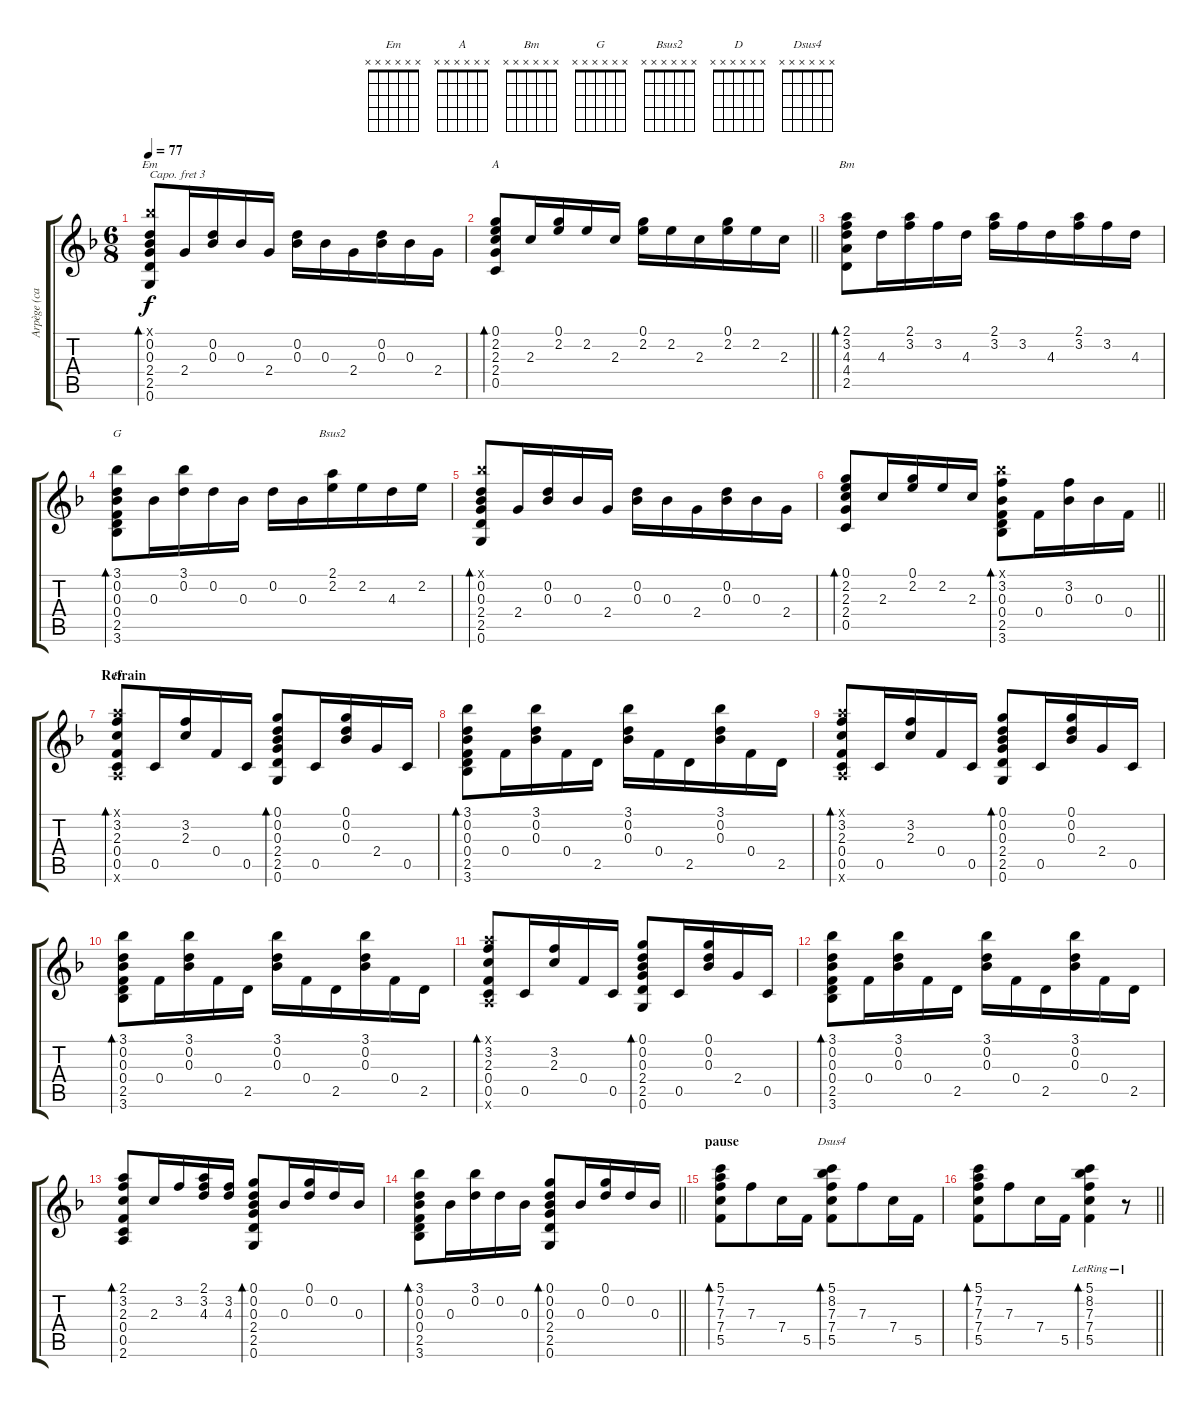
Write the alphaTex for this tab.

\track ("Arpège (capo 3)" "Arpège (ca") {instrument acousticguitarsteel}
\staff {score tabs}
\capo 3
\tuning (E4 B3 G3 D3 A2 E2) {hide}
\chord ("Em" x x x x x x)
\chord ("A" x x x x x x)
\chord ("Bm" x x x x x x)
\chord ("G" x x x x x x)
\chord ("Bsus2" x x x x x x)
\chord ("D" x x x x x x)
\chord ("Dsus4" x x x x x x)
\ts (6 8)
\tempo 77
\clef g2
\ks f
(3.1{x} 0.2 0.3 2.4 2.5 0.6).8{bd 60 ch "Em" dy f} 2.4.16 (0.2 0.3).16 0.3.16 2.4.16 (0.2 0.3).16 0.3.16 2.4.16 (0.2 0.3).16 0.3.16 2.4.16 |
\barLineRight lightlight
(0.1 2.2 2.3 2.4 0.5).8{bd 60 ch "A"} 2.3.16 (0.1 2.2).16 2.2.16 2.3.16 (0.1 2.2).16 2.2.16 2.3.16 (0.1 2.2).16 2.2.16 2.3.16 |
(2.1 3.2 4.3 4.4 2.5).8{bd 60 ch "Bm"} 4.3.16 (2.1 3.2).16 3.2.16 4.3.16 (2.1 3.2).16 3.2.16 4.3.16 (2.1 3.2).16 3.2.16 4.3.16 |
(3.1 0.2 0.3 0.4 2.5 3.6).8{bd 60 ch "G"} 0.3.16 (3.1 0.2).16 0.2.16 0.3.16 0.2.16 0.3.16 (2.1 2.2).16{ch "Bsus2"} 2.2.16 4.3.16 2.2.16 |
(3.1{x} 0.2 0.3 2.4 2.5 0.6).8{bd 60} 2.4.16 (0.2 0.3).16 0.3.16 2.4.16 (0.2 0.3).16 0.3.16 2.4.16 (0.2 0.3).16 0.3.16 2.4.16 |
\barLineRight lightlight
(0.1 2.2 2.3 2.4 0.5).8{bd 60} 2.3.16 (0.1 2.2).16 2.2.16 2.3.16 (3.1{x} 3.2 0.3 0.4 2.5 3.6).8{bd 60} 0.4.16 (3.2 0.3).16 0.3.16 0.4.16 |
\section ("" "Refrain")
(2.1{x} 3.2 2.3 0.4 0.5 2.6{x}).8{bd 60 ch "D"} 0.5.16 (3.2 2.3).16 0.4.16 0.5.16 (0.1 0.2 0.3 2.4 2.5 0.6).8{bd 60} 0.5.16 (0.1 0.2 0.3).16 2.4.16 0.5.16 |
(3.1 0.2 0.3 0.4 2.5 3.6).8{bd 60} 0.4.16 (3.1 0.2 0.3).16 0.4.16 2.5.16 (3.1 0.2 0.3).16 0.4.16 2.5.16 (3.1 0.2 0.3).16 0.4.16 2.5.16 |
(2.1{x} 3.2 2.3 0.4 0.5 2.6{x}).8{bd 60} 0.5.16 (3.2 2.3).16 0.4.16 0.5.16 (0.1 0.2 0.3 2.4 2.5 0.6).8{bd 60} 0.5.16 (0.1 0.2 0.3).16 2.4.16 0.5.16 |
(3.1 0.2 0.3 0.4 2.5 3.6).8{bd 60} 0.4.16 (3.1 0.2 0.3).16 0.4.16 2.5.16 (3.1 0.2 0.3).16 0.4.16 2.5.16 (3.1 0.2 0.3).16 0.4.16 2.5.16 |
(2.1{x} 3.2 2.3 0.4 0.5 2.6{x}).8{bd 60} 0.5.16 (3.2 2.3).16 0.4.16 0.5.16 (0.1 0.2 0.3 2.4 2.5 0.6).8{bd 60} 0.5.16 (0.1 0.2 0.3).16 2.4.16 0.5.16 |
(3.1 0.2 0.3 0.4 2.5 3.6).8{bd 60} 0.4.16 (3.1 0.2 0.3).16 0.4.16 2.5.16 (3.1 0.2 0.3).16 0.4.16 2.5.16 (3.1 0.2 0.3).16 0.4.16 2.5.16 |
(2.1 3.2 2.3 0.4 0.5 2.6).8{bd 60} 2.3.16 3.2.16 (2.1 3.2 4.3).16 (3.2 4.3).16 (0.1 0.2 0.3 2.4 2.5 0.6).8{bd 60} 0.3.16 (0.1 0.2).16 0.2.16 0.3.16 |
\barLineRight lightlight
(3.1 0.2 0.3 0.4 2.5 3.6).8{bd 60} 0.3.16 (3.1 0.2).16 0.2.16 0.3.16 (0.1 0.2 0.3 2.4 2.5 0.6).8{bd 60} 0.3.16 (0.1 0.2).16 0.2.16 0.3.16 |
\section ("" "pause")
(5.1 7.2 7.3 7.4 5.5).8{bd 60} 7.3.8 7.4.16 5.5.16 (5.1 8.2 7.3 7.4 5.5).8{bd 60 ch "Dsus4"} 7.3.8 7.4.16 5.5.16 |
\barLineRight lightlight
(5.1 7.2 7.3 7.4 5.5).8{bd 60} 7.3.8 7.4.16 5.5.16 (5.1{lr} 8.2{lr} 7.3{lr} 7.4{lr} 5.5{lr}).4{bd 60} r.8
